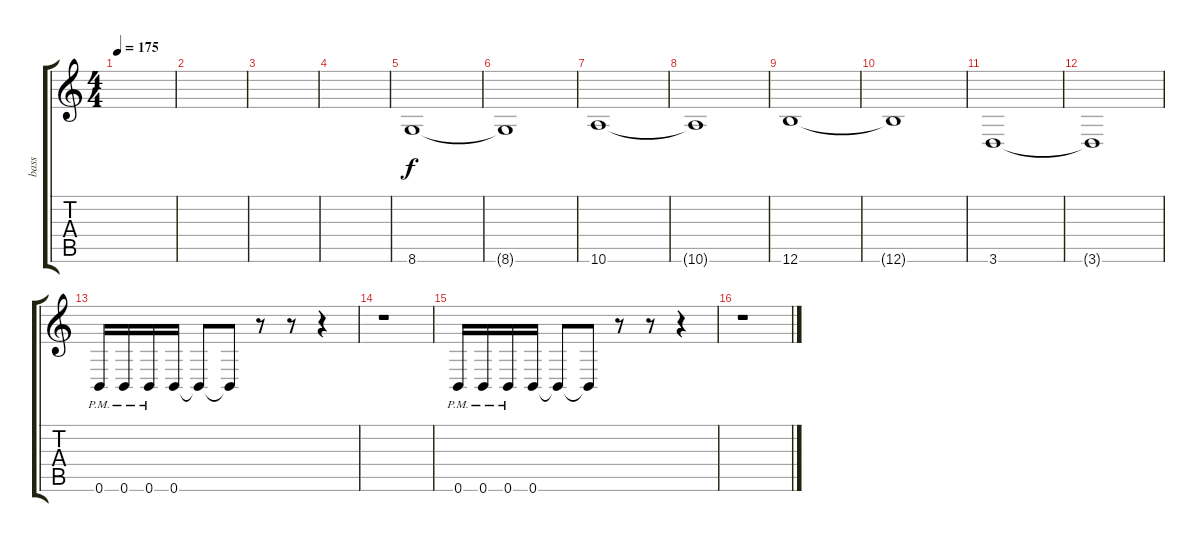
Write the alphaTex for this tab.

\track ("bass" "bass") {instrument electricbassfinger}
\staff {score tabs}
\tuning (Db4 Ab3 E3 B2 Gb2 B1) {hide}
\ts (4 4)
\tempo 175
\clef g2
\ks c
|
|
|
|
8.6.1 |
8.6{t}.1 |
10.6.1 |
10.6{t}.1 |
12.6.1 |
12.6{t}.1 |
3.6.1 |
3.6{t}.1 |
0.6{pm}.16{instrument distortionguitar} 0.6{pm}.16 0.6{pm}.16 0.6.16 0.6{t}.8 0.6{t}.8 r.8 r.8 r.4 |
r.1 |
0.6{pm}.16{instrument distortionguitar} 0.6{pm}.16 0.6{pm}.16 0.6.16 0.6{t}.8 0.6{t}.8 r.8 r.8 r.4 |
r.1
